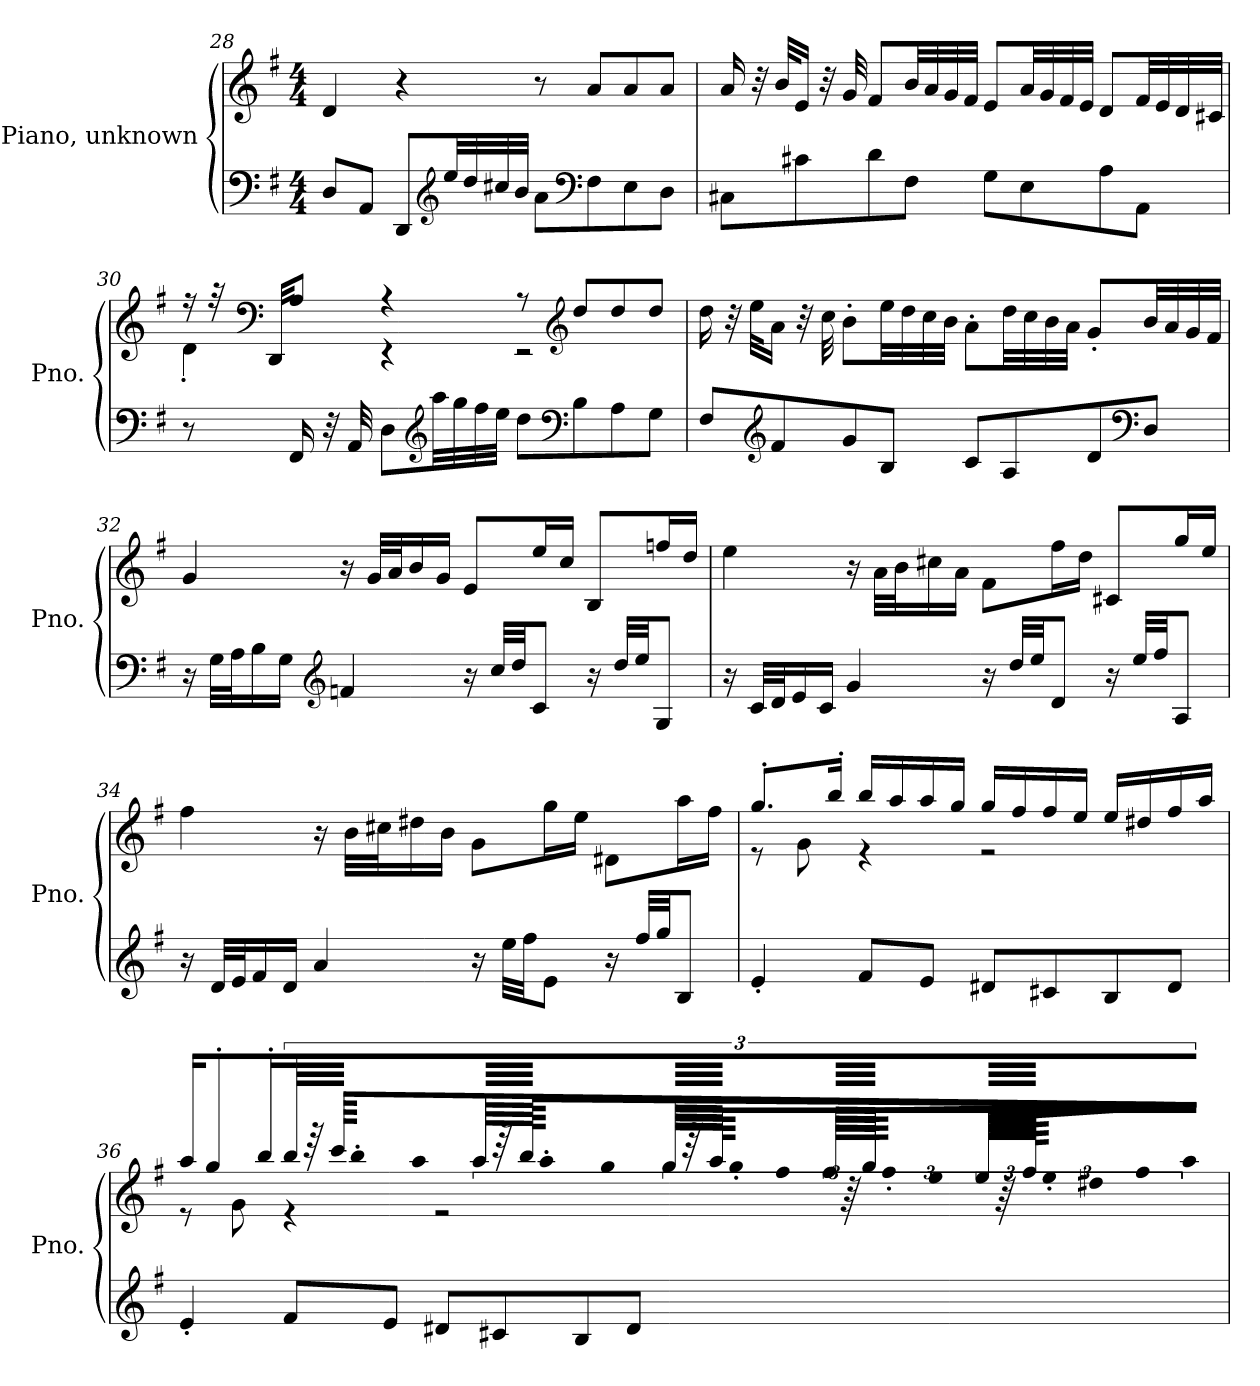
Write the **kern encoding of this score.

**kern	**kern
*part1	*part1
*staff2	*staff1
*I"Piano, unknown	*
*I'Pno.	*
!!LO:LB:g=z
*clefF4	*clefG2
*k[f#]	*k[f#]
*M4/4	*M4/4
=28	=28
8D/L	4d/
8AA/J	.
8DD/L	4r
*clefG2	*
32ee/LL	.
32dd/	.
32cc#X/	.
32b/JJJ	.
8a\L	8r
*clefF4	*
8F#\	8a/L
8E\	8a/
8D\J	8a/J
=29	=29
8C#X\L	16a/
.	32r
.	32b/KLL
8c#X\	16e/JJ
.	32r
.	32g/
8d\	8f#/L
8F#\J	32b/LL
.	32a/
.	32g/
.	32f#/JJJ
8G\L	8e/L
8E\	32a/LL
.	32g/
.	32f#/
.	32e/JJJ
8A\	8d/L
8AA\J	32f#/LL
.	32e/
.	32d/
.	32c#X/JJJ
!!LO:LB:g=z
=30	=30
*	*^
8r	16r	4d'\
.	32r	.
*	*clefF4	*
.	32DD/KKL	.
16FF#/	8A/J	.
32r	.	.
32AA/	.	.
8D\L	4r	4r
*clefG2	*	*
32aa\LL	.	.
32gg\	.	.
32ff#\	.	.
32ee\JJJ	.	.
8dd\L	8r	2r
*clefF4	*clefG2	*
8B\	8dd/L	.
8A\	8dd/	.
8G\J	8dd/J	.
*	*v	*v
=31	=31
8F#/L	16dd\
.	32r
.	32ee\KLL
*clefG2	*
8f#/	16a\JJ
.	32r
.	32cc\
8g/	8b'\L
8B/J	32ee\LL
.	32dd\
.	32cc\
.	32b\JJJ
8c/L	8a'\L
8A/	32dd\LL
.	32cc\
.	32b\
.	32a\JJJ
8d/	8g'/L
*clefF4	*
8D/J	32b/LL
.	32a/
.	32g/
.	32f#/JJJ
!!LO:LB:g=z
=32	=32
16r	4g/
32G\LLL	.
32A\J	.
16B\	.
16G\JJ	.
*clefG2	*
4fn/	16r
.	32g/LLL
.	32a/J
.	16b/
.	16g/JJ
16r	8e/L
32cc/LLL	.
32dd/JJ	.
8c/J	16ee/L
.	16cc/JJ
16r	8B/L
32dd/LLL	.
32ee/JJ	.
8G/J	16ffn/L
.	16dd/JJ
=33	=33
16r	4ee\
32c/LLL	.
32d/J	.
16e/	.
16c/JJ	.
4g/	16r
.	32a\LLL
.	32b\J
.	16cc#X\
.	16a\JJ
16r	8f#\L
32dd/LLL	.
32ee/JJ	.
8d/J	16ff#\L
.	16dd\JJ
16r	8c#X/L
32ee/LLL	.
32ff#/JJ	.
8A/J	16gg/L
.	16ee/JJ
!!LO:LB:g=z
=34	=34
16r	4ff#\
32d/LLL	.
32e/J	.
16f#/	.
16d/JJ	.
4a/	16r
.	32b\LLL
.	32cc#X\J
.	16dd#X\
.	16b\JJ
16r	8g\L
32ee\LLL	.
32ff#\JJ	.
8e\J	16gg\L
.	16ee\JJ
16r	8d#X\L
32ff#/LLL	.
32gg/JJ	.
8B/J	16aa\L
.	16ff#\JJ
=35	=35
*	*^
4e'/	8.gg'/L	8r
.	.	8g\
.	16bb'/Jk	.
8f#/L	16bb/LL	4r
.	16aa/	.
8e/J	16aa/	.
.	16gg/JJ	.
8d#X/L	16gg/LL	2r
.	16ff#/	.
8c#X/	16ff#/	.
.	16ee/JJ	.
8B/	16ee/LL	.
.	16dd#X/	.
8d#/J	16ff#/	.
.	16aa/JJ	.
!!LO:PB:g=z	!!
=36	=36	=36
4e'/	16aa/KL	8r
.	8gg'/	.
.	.	8g\
.	16bb'/L	.
8f#/L	96bb/JJkk	4r
.	96r	.
.	96ccc/KLLL	.
.	32bb'/J	.
.	16aa/	.
8e/J	96aa/JJkk	.
.	96r	.
.	96bb/KLLL	.
.	32aa'/J	.
.	16gg/	.
8d#X/L	96gg/JJkk	2r
.	96r	.
.	96aa/KLLL	.
.	32gg'/J	.
.	16ff#/	.
8c#X/	96ff#/JJkk	.
.	96r	.
.	96gg/KLLL	.
.	32ff#'/J	.
.	16ee/	.
8B/	96ee/JJkk	.
.	96r	.
.	96ff#/KLLL	.
.	32ee'/J	.
.	16dd#X/	.
8d#/J	16ff#/	.
.	16aa/JJ	.
*	*v	*v
=	=
*-	*-
